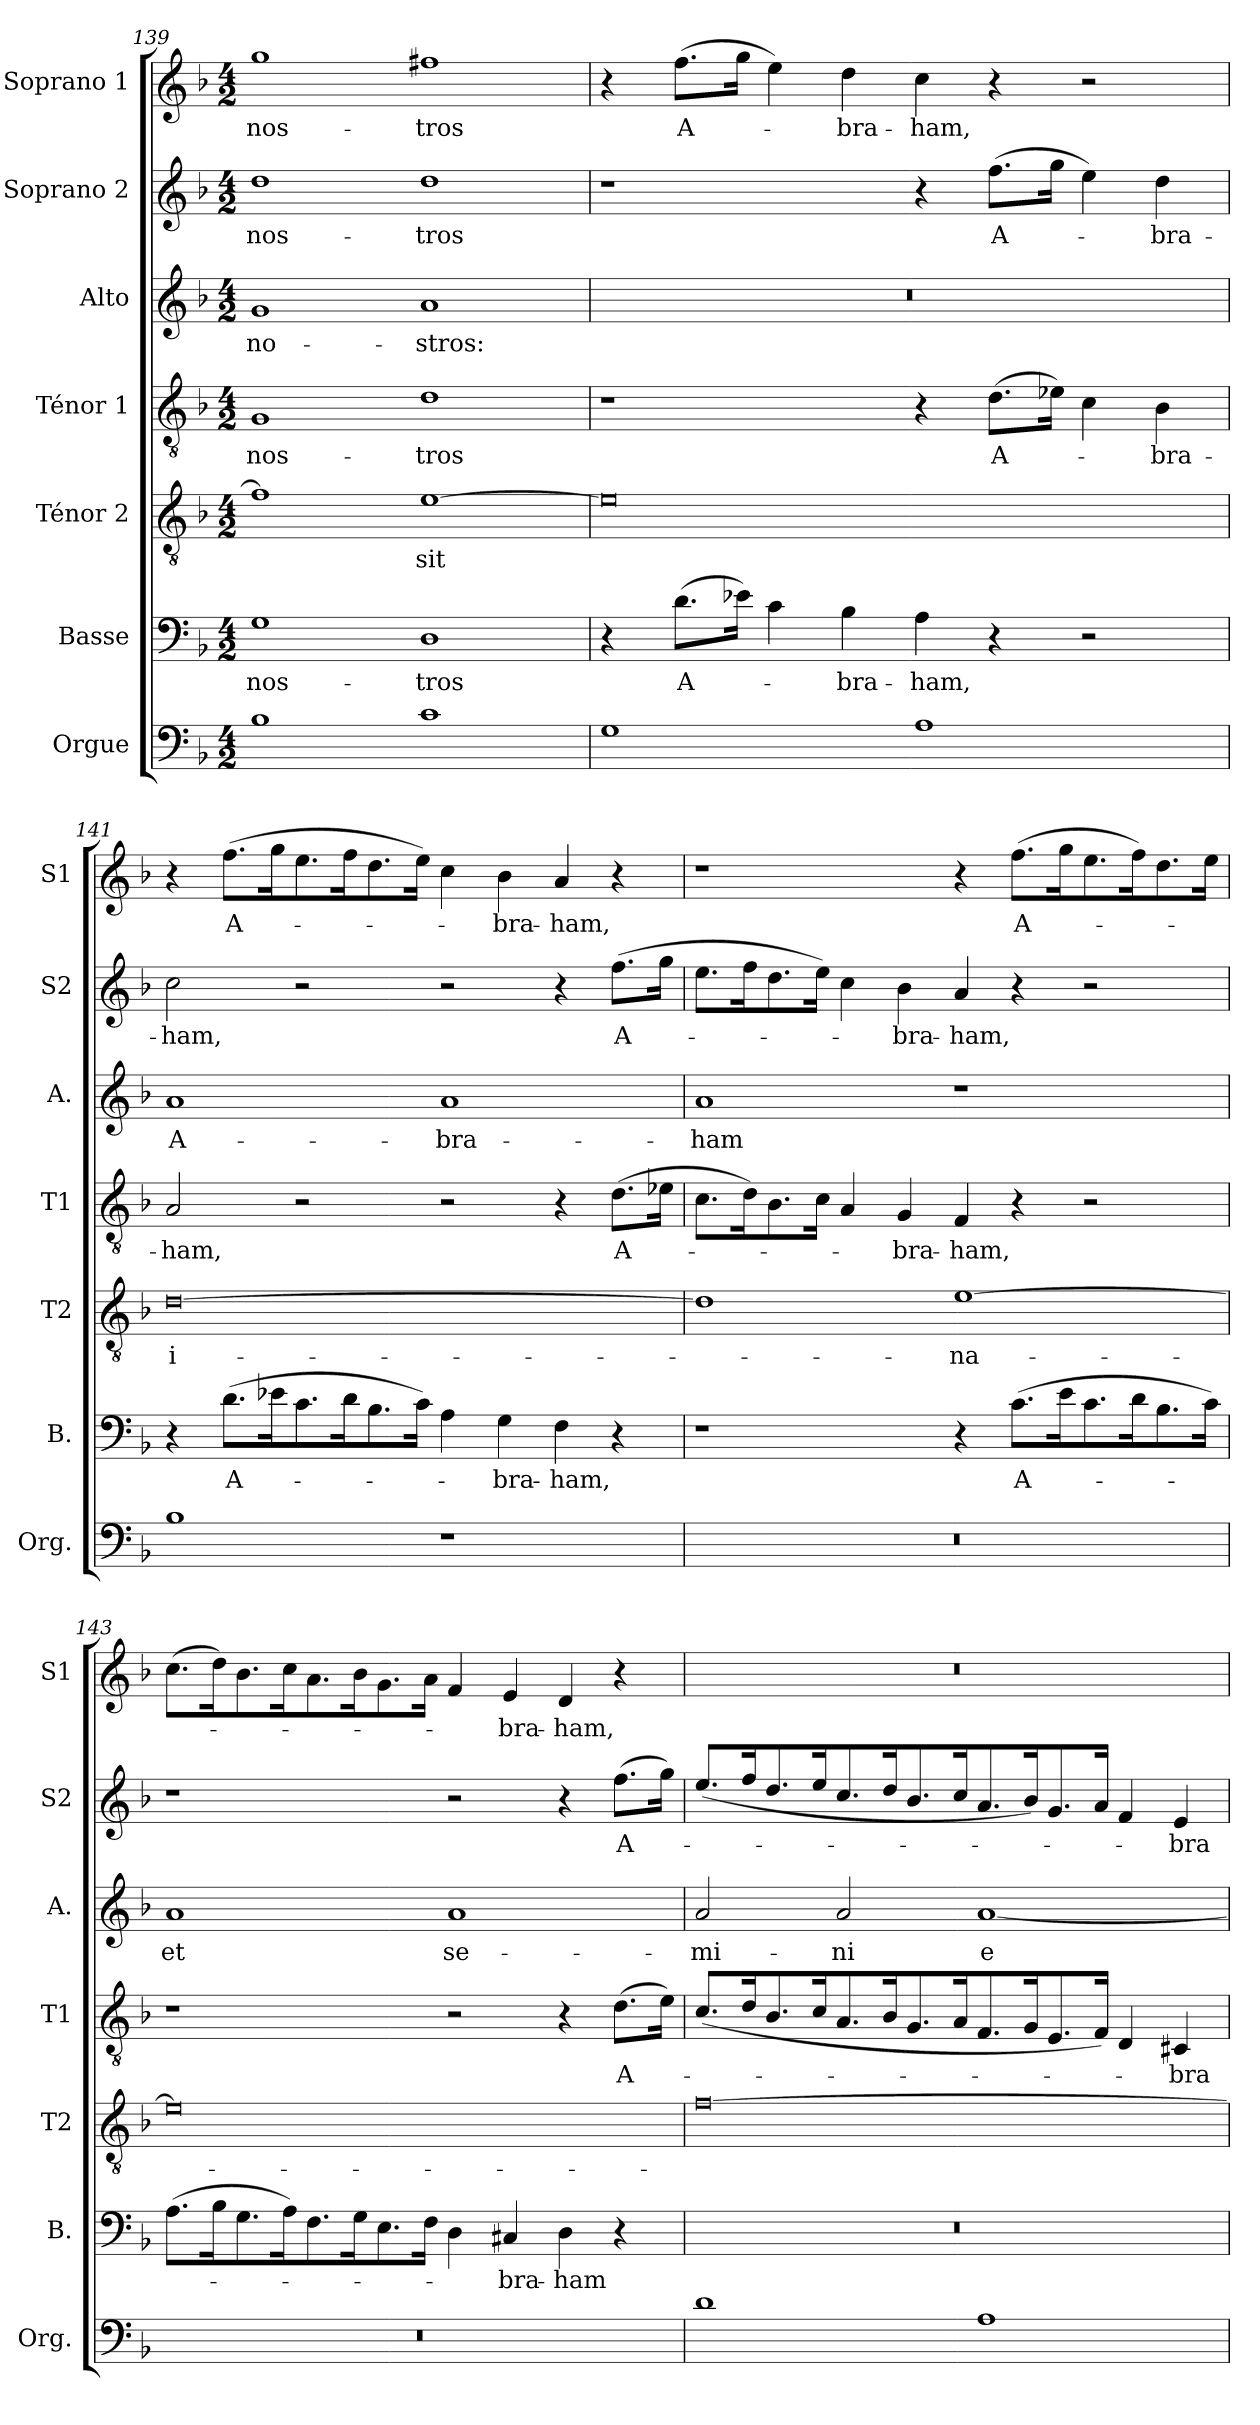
**kern	**kern	**text	**kern	**text	**kern	**text	**kern	**text	**kern	**text	**kern	**text
*part7	*part6	*part6	*part5	*part5	*part4	*part4	*part3	*part3	*part2	*part2	*part1	*part1
*staff7	*staff6	*staff6	*staff5	*staff5	*staff4	*staff4	*staff3	*staff3	*staff2	*staff2	*staff1	*staff1
*I"Orgue	*I"Basse	*	*I"Ténor 2	*	*I"Ténor 1	*	*I"Alto	*	*I"Soprano 2	*	*I"Soprano 1	*
*I'Org.	*I'B.	*	*I'T2	*	*I'T1	*	*I'A.	*	*I'S2	*	*I'S1	*
*clefF4	*clefF4	*	*clefGv2	*	*clefGv2	*	*clefG2	*	*clefG2	*	*clefG2	*
*k[b-]	*k[b-]	*	*k[b-]	*	*k[b-]	*	*k[b-]	*	*k[b-]	*	*k[b-]	*
*M4/2	*M4/2	*	*M4/2	*	*M4/2	*	*M4/2	*	*M4/2	*	*M4/2	*
=139	=139	=139	=139	=139	=139	=139	=139	=139	=139	=139	=139	=139
!	!	!LO:LY:b	!	!	!	!LO:LY:b	!	!LO:LY:b	!	!LO:LY:b	!	!LO:LY:b
1B-	1G	nos-	1f]	.	1G	nos-	1g	no-	1dd	nos-	1gg	nos-
!	!	!LO:LY:b	!	!LO:LY:b	!	!LO:LY:b	!	!LO:LY:b	!	!LO:LY:b	!	!LO:LY:b
1c	1D	-tros	[1e	-sit	1d	-tros	1a	-stros:	1dd	-tros	1ff#X	-tros
!!LO:LB:g=z
=140	=140	=140	=140	=140	=140	=140	=140	=140	=140	=140	=140	=140
1G	4r	.	0e]	.	1r	.	0r	.	1r	.	4r	.
!	!	!LO:LY:b	!	!	!	!	!	!	!	!	!	!LO:LY:b
.	(>8.d\L	A-	.	.	.	.	.	.	.	.	(>8.ff\L	A-
.	16e-X\Jk)	.	.	.	.	.	.	.	.	.	16gg\Jk	.
.	4c\	.	.	.	.	.	.	.	.	.	4ee\)	.
!	!	!LO:LY:b	!	!	!	!	!	!	!	!	!	!LO:LY:b
.	4B-\	-bra-	.	.	.	.	.	.	.	.	4dd\	-bra-
!	!	!LO:LY:b	!	!	!	!	!	!	!	!	!	!LO:LY:b
1A	4A\	-ham,	.	.	4r	.	.	.	4r	.	4cc\	-ham,
!	!	!	!	!	!	!LO:LY:b	!	!	!	!LO:LY:b	!	!
.	4r	.	.	.	(>8.d\L	A-	.	.	(>8.ff\L	A-	4r	.
.	.	.	.	.	16e-X\Jk)	.	.	.	16gg\Jk	.	.	.
.	2r	.	.	.	4c\	.	.	.	4ee\)	.	2r	.
!	!	!	!	!	!	!LO:LY:b	!	!	!	!LO:LY:b	!	!
.	.	.	.	.	4B-\	-bra-	.	.	4dd\	-bra-	.	.
=141	=141	=141	=141	=141	=141	=141	=141	=141	=141	=141	=141	=141
!	!	!	!	!LO:LY:b	!	!LO:LY:b	!	!LO:LY:b	!	!LO:LY:b	!	!
1B-	4r	.	[0d	i-	2A/	-ham,	1a	A-	2cc\	-ham,	4r	.
!	!	!LO:LY:b	!	!	!	!	!	!	!	!	!	!LO:LY:b
.	(>8.d\L	A-	.	.	.	.	.	.	.	.	(>8.ff\L	A-
.	16e-X\K	.	.	.	.	.	.	.	.	.	16gg\K	.
.	8.c\	.	.	.	2r	.	.	.	2r	.	8.ee\	.
.	16d\K	.	.	.	.	.	.	.	.	.	16ff\K	.
.	8.B-\	.	.	.	.	.	.	.	.	.	8.dd\	.
.	16c\Jk)	.	.	.	.	.	.	.	.	.	16ee\Jk)	.
!	!	!	!	!	!	!	!	!LO:LY:b	!	!	!	!
1r	4A\	.	.	.	2r	.	1a	-bra-	2r	.	4cc\	.
!	!	!LO:LY:b	!	!	!	!	!	!	!	!	!	!LO:LY:b
.	4G\	-bra-	.	.	.	.	.	.	.	.	4b-\	bra-
!	!	!LO:LY:b	!	!	!	!	!	!	!	!	!	!LO:LY:b
.	4F\	-ham,	.	.	4r	.	.	.	4r	.	4a/	-ham,
!	!	!	!	!	!	!LO:LY:b	!	!	!	!LO:LY:b	!	!
.	4r	.	.	.	(>8.d\L	A-	.	.	(>8.ff\L	A-	4r	.
.	.	.	.	.	16e-X\Jk	.	.	.	16gg\Jk	.	.	.
=142	=142	=142	=142	=142	=142	=142	=142	=142	=142	=142	=142	=142
!	!	!	!	!	!	!	!	!LO:LY:b	!	!	!	!
0r	1r	.	1d]	.	8.c\L	.	1a	-ham	8.ee\L	.	1r	.
.	.	.	.	.	16d\K)	.	.	.	16ff\K	.	.	.
.	.	.	.	.	8.B-\	.	.	.	8.dd\	.	.	.
.	.	.	.	.	16c\Jk	.	.	.	16ee\Jk)	.	.	.
.	.	.	.	.	4A/	.	.	.	4cc\	.	.	.
!	!	!	!	!	!	!LO:LY:b	!	!	!	!LO:LY:b	!	!
.	.	.	.	.	4G/	-bra-	.	.	4b-\	-bra-	.	.
!	!	!	!	!LO:LY:b	!	!LO:LY:b	!	!	!	!LO:LY:b	!	!
.	4r	.	[1e	-na-	4F/	-ham,	1r	.	4a/	-ham,	4r	.
!	!	!LO:LY:b	!	!	!	!	!	!	!	!	!	!LO:LY:b
.	(>8.c\L	A-	.	.	4r	.	.	.	4r	.	(>8.ff\L	A-
.	16e\K	.	.	.	.	.	.	.	.	.	16gg\K	.
.	8.c\	.	.	.	2r	.	.	.	2r	.	8.ee\	.
.	16d\K	.	.	.	.	.	.	.	.	.	16ff\K)	.
.	8.B-\	.	.	.	.	.	.	.	.	.	8.dd\	.
.	16c\Jk)	.	.	.	.	.	.	.	.	.	16ee\Jk	.
!!LO:PB:g=z
=143	=143	=143	=143	=143	=143	=143	=143	=143	=143	=143	=143	=143
!	!	!	!	!	!	!	!	!LO:LY:b	!	!	!	!
0r	(>8.A\L	.	0e]	.	1r	.	1a	et	1r	.	(>8.cc\L	.
.	16B-\K	.	.	.	.	.	.	.	.	.	16dd\K)	.
.	8.G\	.	.	.	.	.	.	.	.	.	8.b-\	.
.	16A\K)	.	.	.	.	.	.	.	.	.	16cc\K	.
.	8.F\	.	.	.	.	.	.	.	.	.	8.a\	.
.	16G\K	.	.	.	.	.	.	.	.	.	16b-\K	.
.	8.E\	.	.	.	.	.	.	.	.	.	8.g\	.
.	16F\Jk	.	.	.	.	.	.	.	.	.	16a\Jk	.
!	!	!	!	!	!	!	!	!LO:LY:b	!	!	!	!
.	4D\	.	.	.	2r	.	1a	se-	2r	.	4f/	.
!	!	!LO:LY:b	!	!	!	!	!	!	!	!	!	!LO:LY:b
.	4C#X/	-bra-	.	.	.	.	.	.	.	.	4e/	bra-
!	!	!LO:LY:b	!	!	!	!	!	!	!	!	!	!LO:LY:b
.	4D\	-ham	.	.	4r	.	.	.	4r	.	4d/	-ham,
!	!	!	!	!	!	!LO:LY:b	!	!	!	!LO:LY:b	!	!
.	4r	.	.	.	(>8.d\L	A-	.	.	(>8.ff\L	A-	4r	.
.	.	.	.	.	16e\Jk)	.	.	.	16gg\Jk)	.	.	.
=144	=144	=144	=144	=144	=144	=144	=144	=144	=144	=144	=144	=144
!	!	!	!	!	!	!	!	!LO:LY:b	!	!	!	!
1d	0r	.	[0f	.	(<8.c/L	.	2a/	-mi-	(>8.ee/L	.	0r	.
.	.	.	.	.	16d/K	.	.	.	16ff/K	.	.	.
.	.	.	.	.	8.B-/	.	.	.	8.dd/	.	.	.
.	.	.	.	.	16c/K	.	.	.	16ee/K	.	.	.
!	!	!	!	!	!	!	!	!LO:LY:b	!	!	!	!
.	.	.	.	.	8.A/	.	2a/	-ni	8.cc/	.	.	.
.	.	.	.	.	16B-/K	.	.	.	16dd/K	.	.	.
.	.	.	.	.	8.G/	.	.	.	8.b-/	.	.	.
.	.	.	.	.	16A/K	.	.	.	16cc/K	.	.	.
!	!	!	!	!	!	!	!	!LO:LY:b	!	!	!	!
1A	.	.	.	.	8.F/	.	[1a	e-	8.a/	.	.	.
.	.	.	.	.	16G/K	.	.	.	16b-/K)	.	.	.
.	.	.	.	.	8.E/	.	.	.	8.g/	.	.	.
.	.	.	.	.	16F/Jk)	.	.	.	16a/Jk	.	.	.
.	.	.	.	.	4D/	.	.	.	4f/	.	.	.
!	!	!	!	!	!	!LO:LY:b	!	!	!	!LO:LY:b	!	!
.	.	.	.	.	4C#X/	-bra-	.	.	4e/	-bra-	.	.
=	=	=	=	=	=	=	=	=	=	=	=	=
*-	*-	*-	*-	*-	*-	*-	*-	*-	*-	*-	*-	*-
